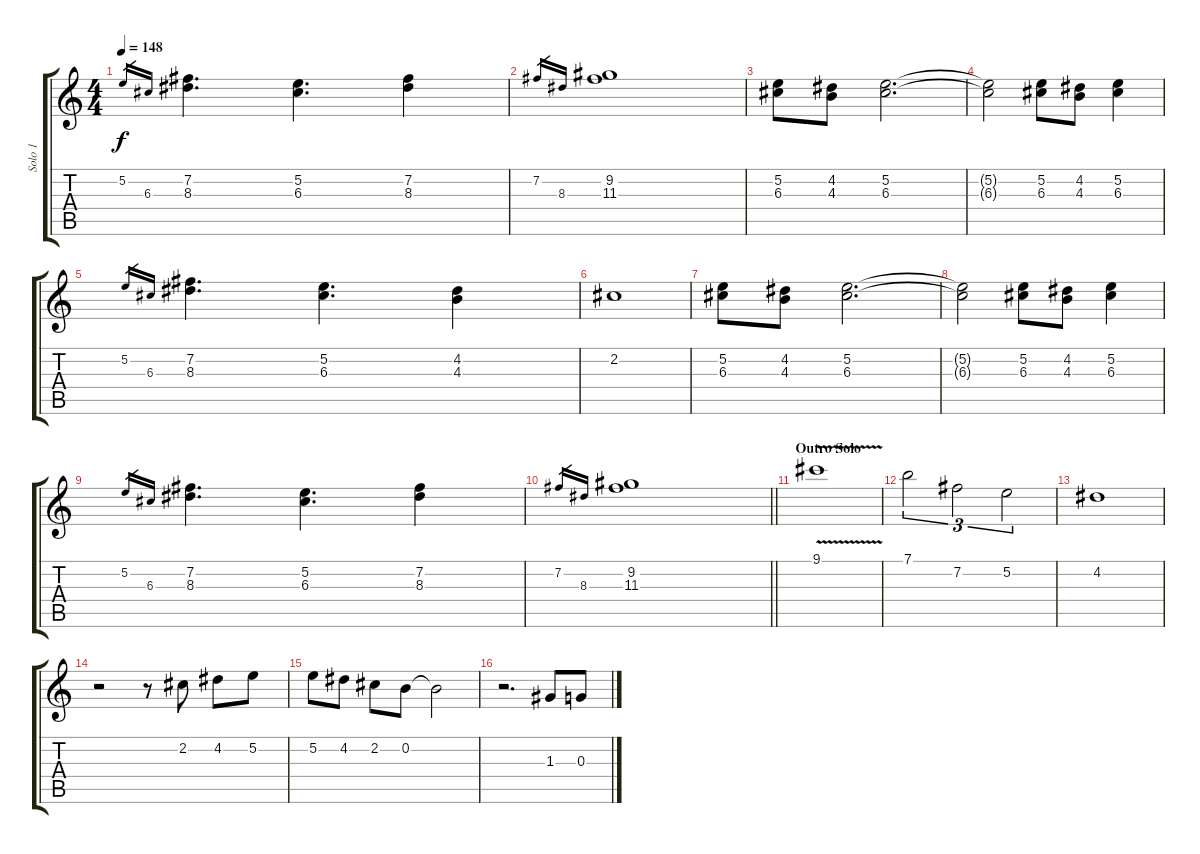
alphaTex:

\track ("Solo 1" "Solo 1") {instrument acousticguitarsteel}
\staff {score tabs}
\tuning (E4 B3 G3 D3 A2 E2) {hide}
\ts (4 4)
\tempo 148
\clef g2
\ks c
5.2.16{gr dy f} 6.3.16{gr} (7.2 8.3).4{d} (5.2 6.3).4{d} (7.2 8.3).4 |
7.2.16{gr} 8.3.16{gr} (9.2 11.3).1 |
(5.2 6.3).8 (4.2 4.3).8 (5.2 6.3).2{d} |
(5.2{t} 6.3{t}).2 (5.2 6.3).8 (4.2 4.3).8 (5.2 6.3).4 |
5.2.16{gr} 6.3.16{gr} (7.2 8.3).4{d} (5.2 6.3).4{d} (4.2 4.3).4 |
2.2.1 |
(5.2 6.3).8 (4.2 4.3).8 (5.2 6.3).2{d} |
(5.2{t} 6.3{t}).2 (5.2 6.3).8 (4.2 4.3).8 (5.2 6.3).4 |
5.2.16{gr} 6.3.16{gr} (7.2 8.3).4{d} (5.2 6.3).4{d} (7.2 8.3).4 |
\barLineRight lightlight
7.2.16{gr} 8.3.16{gr} (9.2 11.3).1 |
\section ("" "Outro Solo")
9.1{v}.1 |
7.1.2{tu (3 2)} 7.2.2{tu (3 2)} 5.2.2{tu (3 2)} |
4.2.1 |
r.2 r.8 2.2.8 4.2.8 5.2.8 |
5.2.8 4.2.8 2.2.8 0.2.8 0.2{t}.2 |
r.2{d} 1.3.8 0.3.8
